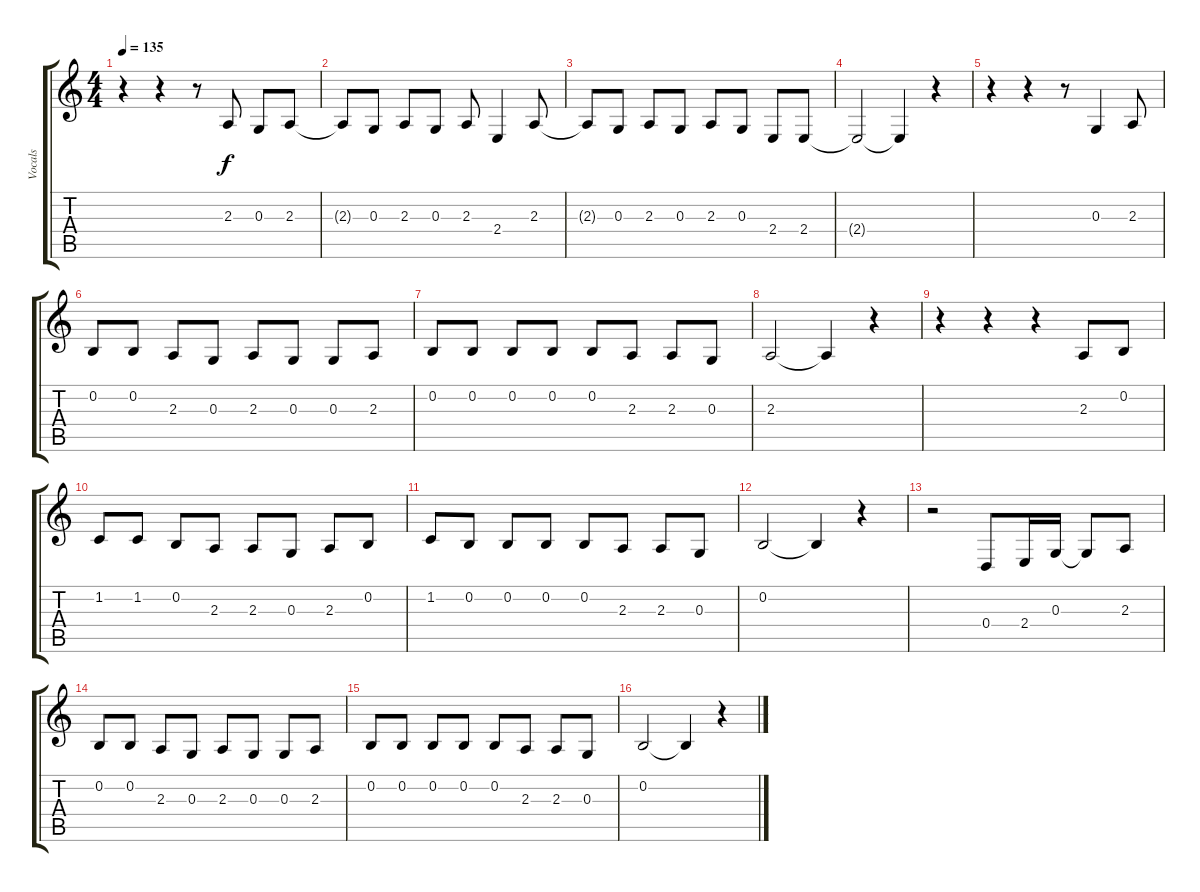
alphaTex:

\track ("Vocals" "Vocals") {instrument clarinet}
\staff {score tabs}
\tuning (E4 B3 G3 D3 A2 E2) {hide}
\ts (4 4)
\tempo 135
\clef g2
\ks c
r.4{dy f} r.4 r.8 2.3.8 0.3.8 2.3.8 |
2.3{t}.8 0.3.8 2.3.8 0.3.8 2.3.8 2.4.4 2.3.8 |
2.3{t}.8 0.3.8 2.3.8 0.3.8 2.3.8 0.3.8 2.4.8 2.4.8 |
2.4{t}.2 2.4{t}.4 r.4 |
r.4 r.4 r.8 0.3.4 2.3.8 |
0.2.8 0.2.8 2.3.8 0.3.8 2.3.8 0.3.8 0.3.8 2.3.8 |
0.2.8 0.2.8 0.2.8 0.2.8 0.2.8 2.3.8 2.3.8 0.3.8 |
2.3.2 2.3{t}.4 r.4 |
r.4 r.4 r.4 2.3.8 0.2.8 |
1.2.8 1.2.8 0.2.8 2.3.8 2.3.8 0.3.8 2.3.8 0.2.8 |
1.2.8 0.2.8 0.2.8 0.2.8 0.2.8 2.3.8 2.3.8 0.3.8 |
0.2.2 0.2{t}.4 r.4 |
r.2 0.4.8 2.4.16 0.3.16 0.3{t}.8 2.3.8 |
0.2.8 0.2.8 2.3.8 0.3.8 2.3.8 0.3.8 0.3.8 2.3.8 |
0.2.8 0.2.8 0.2.8 0.2.8 0.2.8 2.3.8 2.3.8 0.3.8 |
0.2.2 0.2{t}.4 r.4
